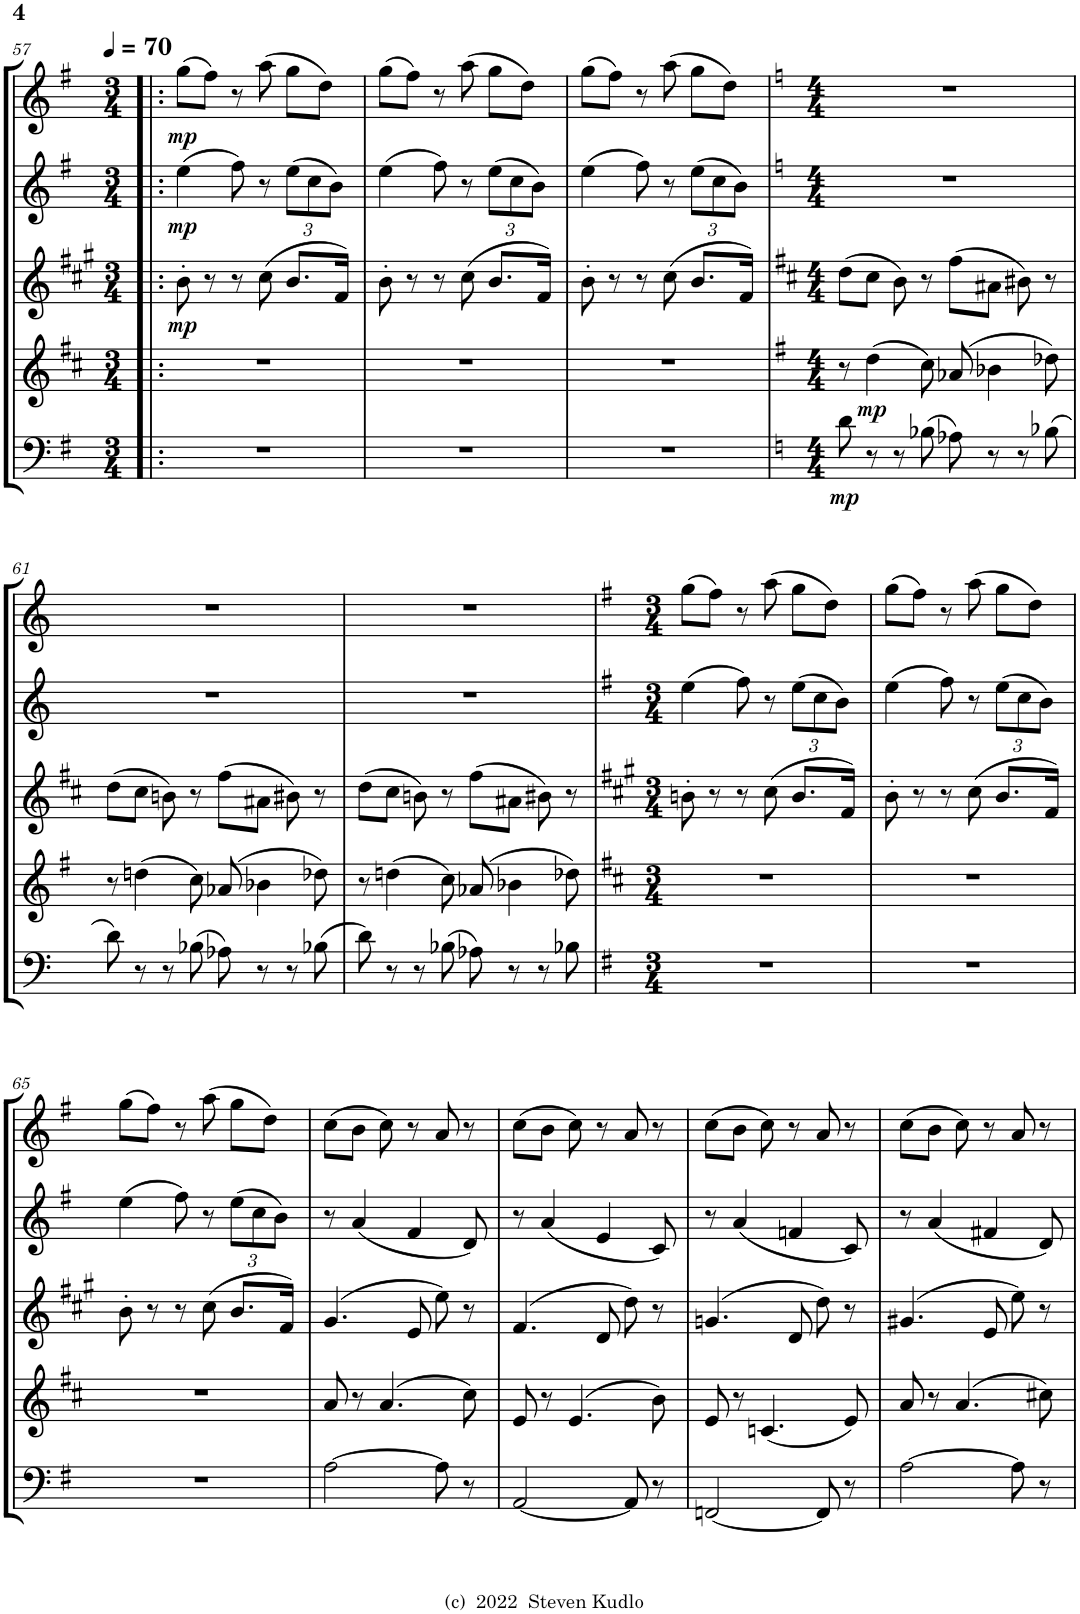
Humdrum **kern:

**kern	**dynam	**kern	**dynam	**kern	**dynam	**kern	**dynam	**kern	**dynam
*part5	*part5	*part4	*part4	*part3	*part3	*part2	*part2	*part1	*part1
*staff5	*staff5	*staff4	*staff4	*staff3	*staff3	*staff2	*staff2	*staff1	*staff1
*I"Bassoon	*	*I"Horn in F	*	*I"Bb Clarinet	*	*I"Oboe	*	*I"Flute	*
*I'Bsn	*	*I'Hn	*	*I'Cl	*	*I'Ob	*	*I'Fl	*
!!LO:PB:g=z
*clefF4	*	*clefG2	*	*clefG2	*	*clefG2	*	*clefG2	*
*	*	*Trd4c7	*	*Trd1c2	*	*	*	*	*
*k[f#]	*	*k[f#c#]	*	*k[f#c#g#]	*	*k[f#]	*	*k[f#]	*
*M3/4	*	*M3/4	*	*M3/4	*	*M3/4	*	*M3/4	*
*MM70	*	*MM70	*	*MM70	*	*MM70	*	*MM70	*
=57!|:	=57!|:	=57!|:	=57!|:	=57!|:	=57!|:	=57!|:	=57!|:	=57!|:	=57!|:
!	!	!	!	!	!LO:DY:b	!	!LO:DY:b	!	!LO:DY:b
2.r	.	2.r	.	8b'\	mp	(4ee\	mp	(8gg\L	mp
.	.	.	.	8r	.	.	.	8ff#\J)	.
.	.	.	.	8r	.	8ff#\)	.	8r	.
.	.	.	.	(8cc#\	.	8r	.	(8aa\	.
*	*	*	*	*	*	*Xbrackettup	*	*	*
.	.	.	.	8.b/L	.	(12ee\L	.	8gg\L	.
.	.	.	.	.	.	12cc\	.	.	.
.	.	.	.	.	.	.	.	8dd\J)	.
.	.	.	.	.	.	12b\J)	.	.	.
.	.	.	.	16f#/Jk)	.	.	.	.	.
=58	=58	=58	=58	=58	=58	=58	=58	=58	=58
2.r	.	2.r	.	8b'\	.	(4ee\	.	(8gg\L	.
.	.	.	.	8r	.	.	.	8ff#\J)	.
.	.	.	.	8r	.	8ff#\)	.	8r	.
.	.	.	.	(8cc#\	.	8r	.	(8aa\	.
.	.	.	.	8.b/L	.	(12ee\L	.	8gg\L	.
.	.	.	.	.	.	12cc\	.	.	.
.	.	.	.	.	.	.	.	8dd\J)	.
.	.	.	.	.	.	12b\J)	.	.	.
.	.	.	.	16f#/Jk)	.	.	.	.	.
=59	=59	=59	=59	=59	=59	=59	=59	=59	=59
2.r	.	2.r	.	8b'\	.	(4ee\	.	(8gg\L	.
.	.	.	.	8r	.	.	.	8ff#\J)	.
.	.	.	.	8r	.	8ff#\)	.	8r	.
.	.	.	.	(8cc#\	.	8r	.	(8aa\	.
.	.	.	.	8.b/L	.	(12ee\L	.	8gg\L	.
.	.	.	.	.	.	12cc\	.	.	.
.	.	.	.	.	.	.	.	8dd\J)	.
.	.	.	.	.	.	12b\J)	.	.	.
.	.	.	.	16f#/Jk)	.	.	.	.	.
=60	=60	=60	=60	=60	=60	=60	=60	=60	=60
*k[]	*	*k[f#]	*	*k[f#c#]	*	*k[]	*	*k[]	*
*M4/4	*	*M4/4	*	*M4/4	*	*M4/4	*	*M4/4	*
!	!LO:DY:b	!	!	!	!	!	!	!	!
8d\	mp	8r	.	(8dd\L	.	1r	.	1r	.
!	!	!	!LO:DY:b	!	!	!	!	!	!
8r	.	(4dd\	mp	8cc#\J	.	.	.	.	.
8r	.	.	.	8b\)	.	.	.	.	.
(8B-X\	.	8cc\)	.	8r	.	.	.	.	.
8A-X\)	.	(8a-X/	.	(8ff#\L	.	.	.	.	.
8r	.	4b-X\	.	8a#X\J	.	.	.	.	.
8r	.	.	.	8b#X\)	.	.	.	.	.
(8B-X\	.	8dd-X\)	.	8r	.	.	.	.	.
!!LO:LB:g=z
=61	=61	=61	=61	=61	=61	=61	=61	=61	=61
8d\)	.	8r	.	(8dd\L	.	1r	.	1r	.
8r	.	(4ddn\	.	8cc#\J	.	.	.	.	.
8r	.	.	.	8bn\)	.	.	.	.	.
(8B-X\	.	8cc\)	.	8r	.	.	.	.	.
8A-X\)	.	(8a-X/	.	(8ff#\L	.	.	.	.	.
8r	.	4b-X\	.	8a#X\J	.	.	.	.	.
8r	.	.	.	8b#X\)	.	.	.	.	.
(8B-X\	.	8dd-X\)	.	8r	.	.	.	.	.
=62	=62	=62	=62	=62	=62	=62	=62	=62	=62
8d\)	.	8r	.	(8dd\L	.	1r	.	1r	.
8r	.	(4ddn\	.	8cc#\J	.	.	.	.	.
8r	.	.	.	8bn\)	.	.	.	.	.
(8B-X\	.	8cc\)	.	8r	.	.	.	.	.
8A-X\)	.	(8a-X/	.	(8ff#\L	.	.	.	.	.
8r	.	4b-X\	.	8a#X\J	.	.	.	.	.
8r	.	.	.	8b#X\)	.	.	.	.	.
8B-X\	.	8dd-X\)	.	8r	.	.	.	.	.
=63	=63	=63	=63	=63	=63	=63	=63	=63	=63
*k[f#]	*	*k[f#c#]	*	*k[f#c#g#]	*	*k[f#]	*	*k[f#]	*
*M3/4	*	*M3/4	*	*M3/4	*	*M3/4	*	*M3/4	*
2.r	.	2.r	.	8bn'\	.	(4ee\	.	(8gg\L	.
.	.	.	.	8r	.	.	.	8ff#\J)	.
.	.	.	.	8r	.	8ff#\)	.	8r	.
.	.	.	.	(8cc#\	.	8r	.	(8aa\	.
.	.	.	.	8.b/L	.	(12ee\L	.	8gg\L	.
.	.	.	.	.	.	12cc\	.	.	.
.	.	.	.	.	.	.	.	8dd\J)	.
.	.	.	.	.	.	12b\J)	.	.	.
.	.	.	.	16f#/Jk)	.	.	.	.	.
=64	=64	=64	=64	=64	=64	=64	=64	=64	=64
2.r	.	2.r	.	8b'\	.	(4ee\	.	(8gg\L	.
.	.	.	.	8r	.	.	.	8ff#\J)	.
.	.	.	.	8r	.	8ff#\)	.	8r	.
.	.	.	.	(8cc#\	.	8r	.	(8aa\	.
.	.	.	.	8.b/L	.	(12ee\L	.	8gg\L	.
.	.	.	.	.	.	12cc\	.	.	.
.	.	.	.	.	.	.	.	8dd\J)	.
.	.	.	.	.	.	12b\J)	.	.	.
.	.	.	.	16f#/Jk)	.	.	.	.	.
!!LO:LB:g=z
=65	=65	=65	=65	=65	=65	=65	=65	=65	=65
2.r	.	2.r	.	8b'\	.	(4ee\	.	(8gg\L	.
.	.	.	.	8r	.	.	.	8ff#\J)	.
.	.	.	.	8r	.	8ff#\)	.	8r	.
.	.	.	.	(8cc#\	.	8r	.	(8aa\	.
.	.	.	.	8.b/L	.	(12ee\L	.	8gg\L	.
.	.	.	.	.	.	12cc\	.	.	.
.	.	.	.	.	.	.	.	8dd\J)	.
.	.	.	.	.	.	12b\J)	.	.	.
.	.	.	.	16f#/Jk)	.	.	.	.	.
=66	=66	=66	=66	=66	=66	=66	=66	=66	=66
[2A\	.	8a/	.	(4.g#/	.	8r	.	(8cc\L	.
.	.	8r	.	.	.	(4a/	.	8b\J	.
.	.	(4.a/	.	.	.	.	.	8cc\)	.
.	.	.	.	8e/	.	4f#/	.	8r	.
8A\]	.	.	.	8ee\)	.	.	.	8a/	.
8r	.	8cc#\)	.	8r	.	8d/)	.	8r	.
=67	=67	=67	=67	=67	=67	=67	=67	=67	=67
[2AA/	.	8e/	.	(4.f#/	.	8r	.	(8cc\L	.
.	.	8r	.	.	.	(4a/	.	8b\J	.
.	.	(4.e/	.	.	.	.	.	8cc\)	.
.	.	.	.	8d/	.	4e/	.	8r	.
8AA/]	.	.	.	8dd\)	.	.	.	8a/	.
8r	.	8b\)	.	8r	.	8c/)	.	8r	.
=68	=68	=68	=68	=68	=68	=68	=68	=68	=68
[2FFn/	.	8e/	.	(4.gn/	.	8r	.	(8cc\L	.
.	.	8r	.	.	.	(4a/	.	8b\J	.
.	.	(4.cn/	.	.	.	.	.	8cc\)	.
.	.	.	.	8d/	.	4fn/	.	8r	.
8FF/]	.	.	.	8dd\)	.	.	.	8a/	.
8r	.	8e/)	.	8r	.	8c/)	.	8r	.
=69	=69	=69	=69	=69	=69	=69	=69	=69	=69
[2A\	.	8a/	.	(4.g#X/	.	8r	.	(8cc\L	.
.	.	8r	.	.	.	(4a/	.	8b\J	.
.	.	(4.a/	.	.	.	.	.	8cc\)	.
.	.	.	.	8e/	.	4f#X/	.	8r	.
8A\]	.	.	.	8ee\)	.	.	.	8a/	.
8r	.	8cc#X\)	.	8r	.	8d/)	.	8r	.
=	=	=	=	=	=	=	=	=	=
*-	*-	*-	*-	*-	*-	*-	*-	*-	*-
